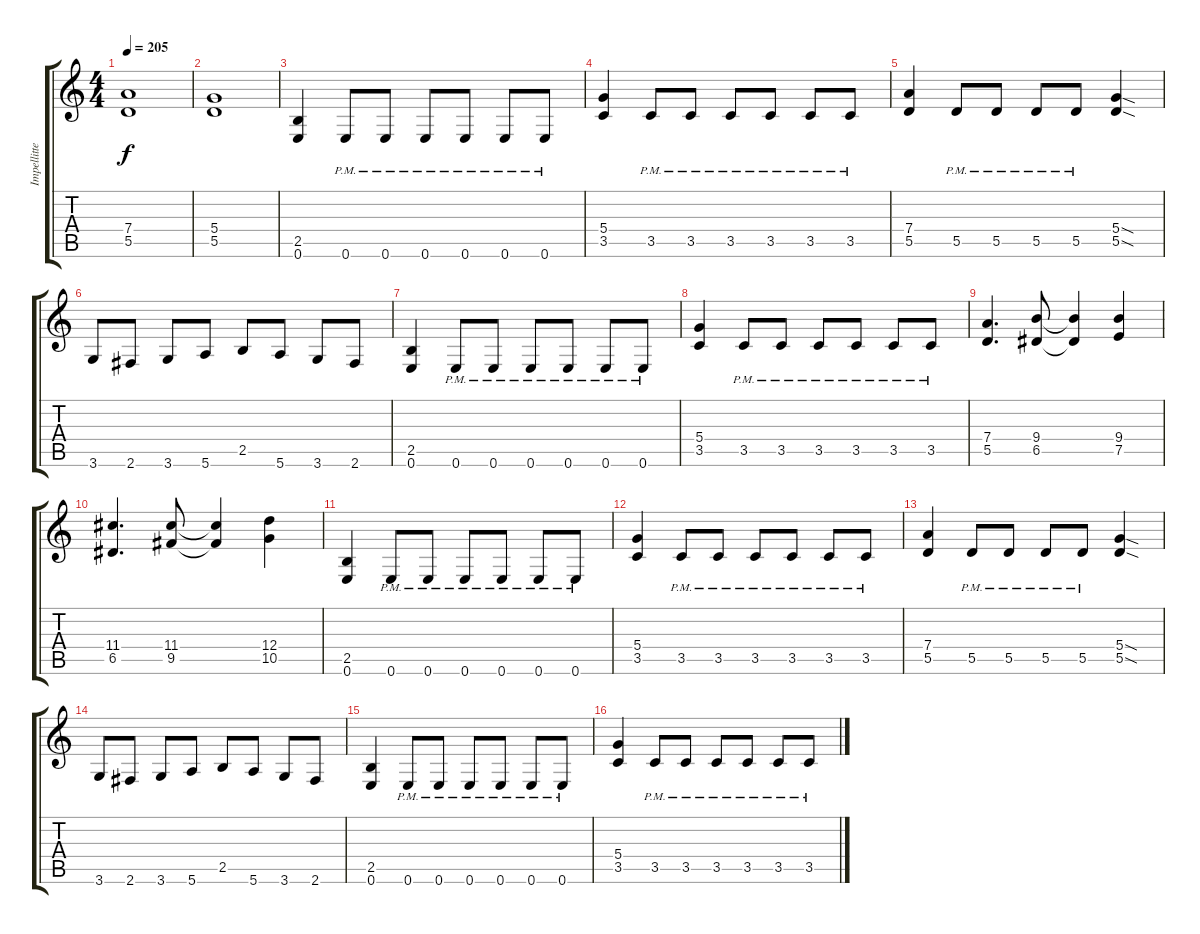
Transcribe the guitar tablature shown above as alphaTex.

\track ("Impellitteri" "Impellitte") {instrument distortionguitar}
\staff {score tabs}
\tuning (E4 B3 G3 D3 A2 E2) {hide}
\ts (4 4)
\tempo 205
\clef g2
\ks c
(7.4 5.5).1{dy f} |
(5.4 5.5).1 |
(2.5 0.6).4 0.6{pm}.8 0.6{pm}.8 0.6{pm}.8 0.6{pm}.8 0.6{pm}.8 0.6{pm}.8 |
(5.4 3.5).4 3.5{pm}.8 3.5{pm}.8 3.5{pm}.8 3.5{pm}.8 3.5{pm}.8 3.5{pm}.8 |
(7.4 5.5).4 5.5{pm}.8 5.5{pm}.8 5.5{pm}.8 5.5{pm}.8 (5.4{sod} 5.5{sod}).4 |
3.6.8 2.6.8 3.6.8 5.6.8 2.5.8 5.6.8 3.6.8 2.6.8 |
(2.5 0.6).4 0.6{pm}.8 0.6{pm}.8 0.6{pm}.8 0.6{pm}.8 0.6{pm}.8 0.6{pm}.8 |
(5.4 3.5).4 3.5{pm}.8 3.5{pm}.8 3.5{pm}.8 3.5{pm}.8 3.5{pm}.8 3.5{pm}.8 |
(7.4 5.5).4{d} (9.4 6.5).8 (9.4{t} 6.5{t}).4 (9.4 7.5).4 |
(11.4 6.5).4{d} (11.4 9.5).8 (11.4{t} 9.5{t}).4 (12.4 10.5).4 |
(2.5 0.6).4 0.6{pm}.8 0.6{pm}.8 0.6{pm}.8 0.6{pm}.8 0.6{pm}.8 0.6{pm}.8 |
(5.4 3.5).4 3.5{pm}.8 3.5{pm}.8 3.5{pm}.8 3.5{pm}.8 3.5{pm}.8 3.5{pm}.8 |
(7.4 5.5).4 5.5{pm}.8 5.5{pm}.8 5.5{pm}.8 5.5{pm}.8 (5.4{sod} 5.5{sod}).4 |
3.6.8 2.6.8 3.6.8 5.6.8 2.5.8 5.6.8 3.6.8 2.6.8 |
(2.5 0.6).4 0.6{pm}.8 0.6{pm}.8 0.6{pm}.8 0.6{pm}.8 0.6{pm}.8 0.6{pm}.8 |
(5.4 3.5).4 3.5{pm}.8 3.5{pm}.8 3.5{pm}.8 3.5{pm}.8 3.5{pm}.8 3.5{pm}.8
